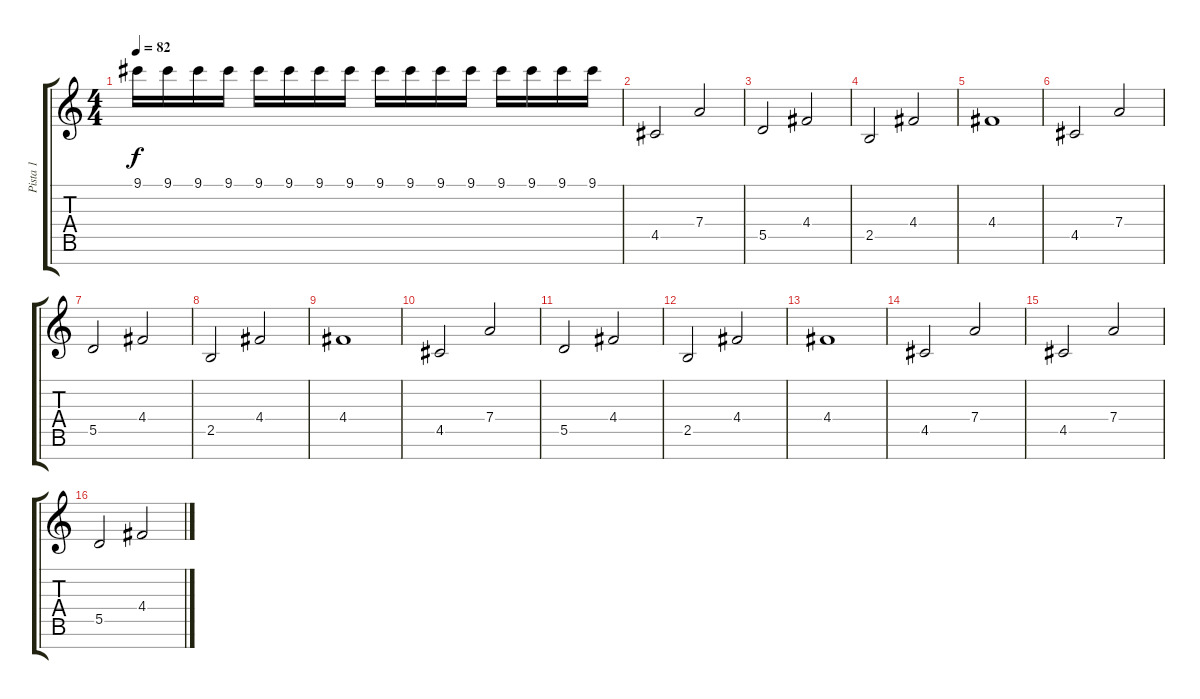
\track ("Pista 1" "Pista 1") {instrument distortionguitar}
\staff {score tabs}
\tuning (E4 B3 G3 D3 A2 E2 B1) {hide}
\ts (4 4)
\tempo 82
\clef g2
\ks c
9.1.16{dy f} 9.1.16 9.1.16 9.1.16 9.1.16 9.1.16 9.1.16 9.1.16 9.1.16 9.1.16 9.1.16 9.1.16 9.1.16 9.1.16 9.1.16 9.1.16 |
4.5.2 7.4.2 |
5.5.2 4.4.2 |
2.5.2 4.4.2 |
4.4.1 |
4.5.2 7.4.2 |
5.5.2 4.4.2 |
2.5.2 4.4.2 |
4.4.1 |
4.5.2 7.4.2 |
5.5.2 4.4.2 |
2.5.2 4.4.2 |
4.4.1 |
4.5.2 7.4.2 |
4.5.2 7.4.2 |
5.5.2 4.4.2
